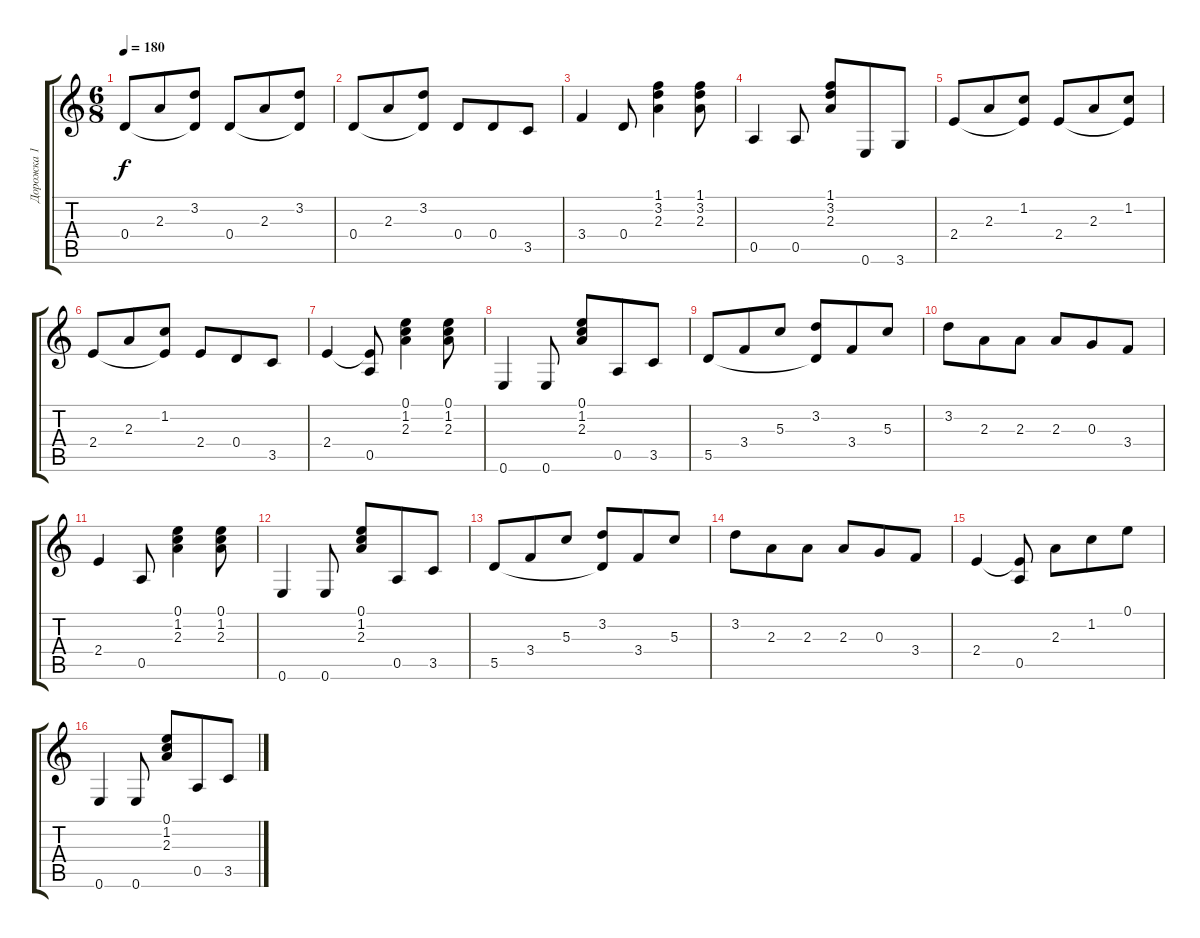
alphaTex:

\track ("Дорожка 1" "Дорожка 1") {instrument acousticguitarnylon}
\staff {score tabs}
\tuning (E4 B3 G3 D3 A2 E2) {hide}
\ts (6 8)
\tempo 180
\clef g2
\ks aminor
0.4.8{dy f} 2.3.8 (3.2 0.4{t}).8 0.4.8 2.3.8 (3.2 0.4{t}).8 |
0.4.8 2.3.8 (3.2 0.4{t}).8 0.4.8 0.4.8 3.5.8 |
3.4.4 0.4.8 (1.1 3.2 2.3).4 (1.1 3.2 2.3).8 |
0.5.4 0.5.8 (1.1 3.2 2.3).8 0.6.8 3.6.8 |
2.4.8 2.3.8 (1.2 2.4{t}).8 2.4.8 2.3.8 (1.2 2.4{t}).8 |
2.4.8 2.3.8 (1.2 2.4{t}).8 2.4.8 0.4.8 3.5.8 |
2.4.4 (2.4{t} 0.5).8 (0.1 1.2 2.3).4 (0.1 1.2 2.3).8 |
0.6.4 0.6.8 (0.1 1.2 2.3).8 0.5.8 3.5.8 |
5.5.8 3.4.8 5.3.8 (3.2 5.5{t}).8 3.4.8 5.3.8 |
3.2.8 2.3.8 2.3.8 2.3.8 0.3.8 3.4.8 |
2.4.4 0.5.8 (0.1 1.2 2.3).4 (0.1 1.2 2.3).8 |
0.6.4 0.6.8 (0.1 1.2 2.3).8 0.5.8 3.5.8 |
5.5.8 3.4.8 5.3.8 (3.2 5.5{t}).8 3.4.8 5.3.8 |
3.2.8 2.3.8 2.3.8 2.3.8 0.3.8 3.4.8 |
2.4.4 (2.4{t} 0.5).8 2.3.8 1.2.8 0.1.8 |
0.6.4 0.6.8 (0.1 1.2 2.3).8 0.5.8 3.5.8
